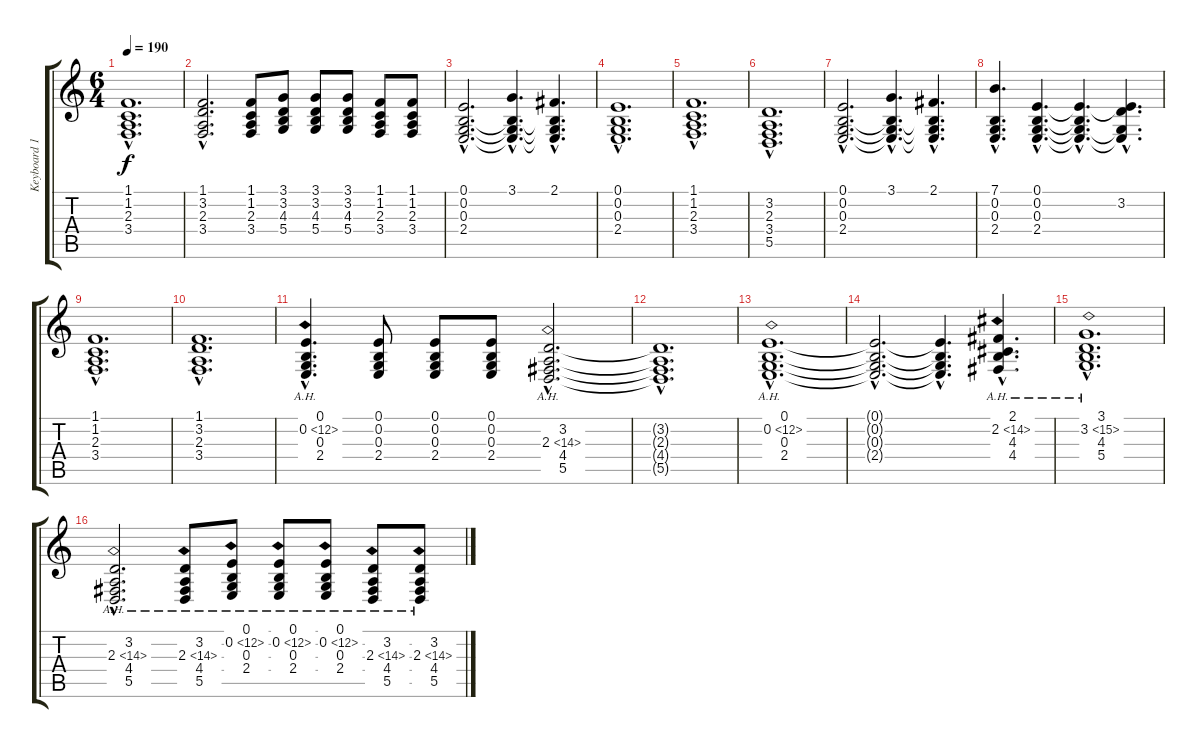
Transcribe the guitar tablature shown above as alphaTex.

\track ("Keyboard 1" "Keyboard 1") {instrument stringensemble1}
\staff {score tabs}
\tuning (E4 B3 G3 D3 A2 E2) {hide}
\ts (6 4)
\tempo 190
\clef g2
\ks c
(1.1{hac} 1.2{hac} 2.3{hac} 3.4{hac}).1{d dy f} |
(1.1{hac} 3.2{hac} 2.3{hac} 3.4{hac}).2{d} (1.1 1.2 2.3 3.4).8 (3.1 3.2 4.3 5.4).8 (3.1 3.2 4.3 5.4).8 (3.1 3.2 4.3 5.4).8 (1.1 1.2 2.3 3.4).8 (1.1 1.2 2.3 3.4).8 |
(0.1{hac} 0.2{hac} 0.3{hac} 2.4{hac}).2{d} (3.1{hac} 0.2{hac t} 0.3{hac t} 2.4{hac t}).4{d} (2.1{hac} 0.2{hac t} 0.3{hac t} 2.4{hac t}).4{d} |
(0.1{hac} 0.2{hac} 0.3{hac} 2.4{hac}).1{d} |
(1.1{hac} 1.2{hac} 2.3{hac} 3.4{hac}).1{d} |
(3.2{hac} 2.3{hac} 3.4{hac} 5.5{hac}).1{d} |
(0.1{hac} 0.2{hac} 0.3{hac} 2.4{hac}).2{d} (3.1{hac} 0.2{hac t} 0.3{hac t} 2.4{hac t}).4{d} (2.1{hac} 0.2{hac t} 0.3{hac t} 2.4{hac t}).4{d} |
(7.1{hac} 0.2{hac} 0.3{hac} 2.4{hac}).4{d} (0.1{hac} 0.2{hac} 0.3{hac} 2.4{hac}).4{d} (0.1{hac t} 0.2{hac t} 0.3{hac t} 2.4{hac t}).4{d} (0.1{hac t} 3.2{hac} 0.3{hac t} 2.4{hac t}).4{d} |
(1.1{hac} 1.2{hac} 2.3{hac} 3.4{hac}).1{d} |
(1.1{hac} 3.2{hac} 2.3{hac} 3.4{hac}).1{d} |
(0.1{hac} 0.2{ah 12 hac} 0.3{hac} 2.4{hac}).4{d} (0.1 0.2 0.3 2.4).8 (0.1 0.2 0.3 2.4).8 (0.1 0.2 0.3 2.4).8 (3.2{hac} 2.3{ah 12 hac} 4.4{hac} 5.5{hac}).2{d} |
(3.2{hac t} 2.3{hac t} 4.4{hac t} 5.5{hac t}).1{d} |
(0.1{hac} 0.2{ah 12 hac} 0.3{hac} 2.4{hac}).1{d} |
(0.1{hac t} 0.2{hac t} 0.3{hac t} 2.4{hac t}).2{d} (0.1{hac t} 0.2{hac t} 0.3{hac t} 2.4{hac t}).4{d} (2.1{hac} 2.2{ah 12 hac} 4.3{hac} 4.4{hac}).4{d} |
(3.1{hac} 3.2{ah 12 hac} 4.3{hac} 5.4{hac}).1{d} |
(3.2{hac} 2.3{ah 12 hac} 4.4{hac} 5.5{hac}).2{d} (3.2 2.3{ah 12} 4.4 5.5).8 (0.1 0.2{ah 12} 0.3 2.4).8 (0.1 0.2{ah 12} 0.3 2.4).8 (0.1 0.2{ah 12} 0.3 2.4).8 (3.2 2.3{ah 12} 4.4 5.5).8 (3.2 2.3{ah 12} 4.4 5.5).8
